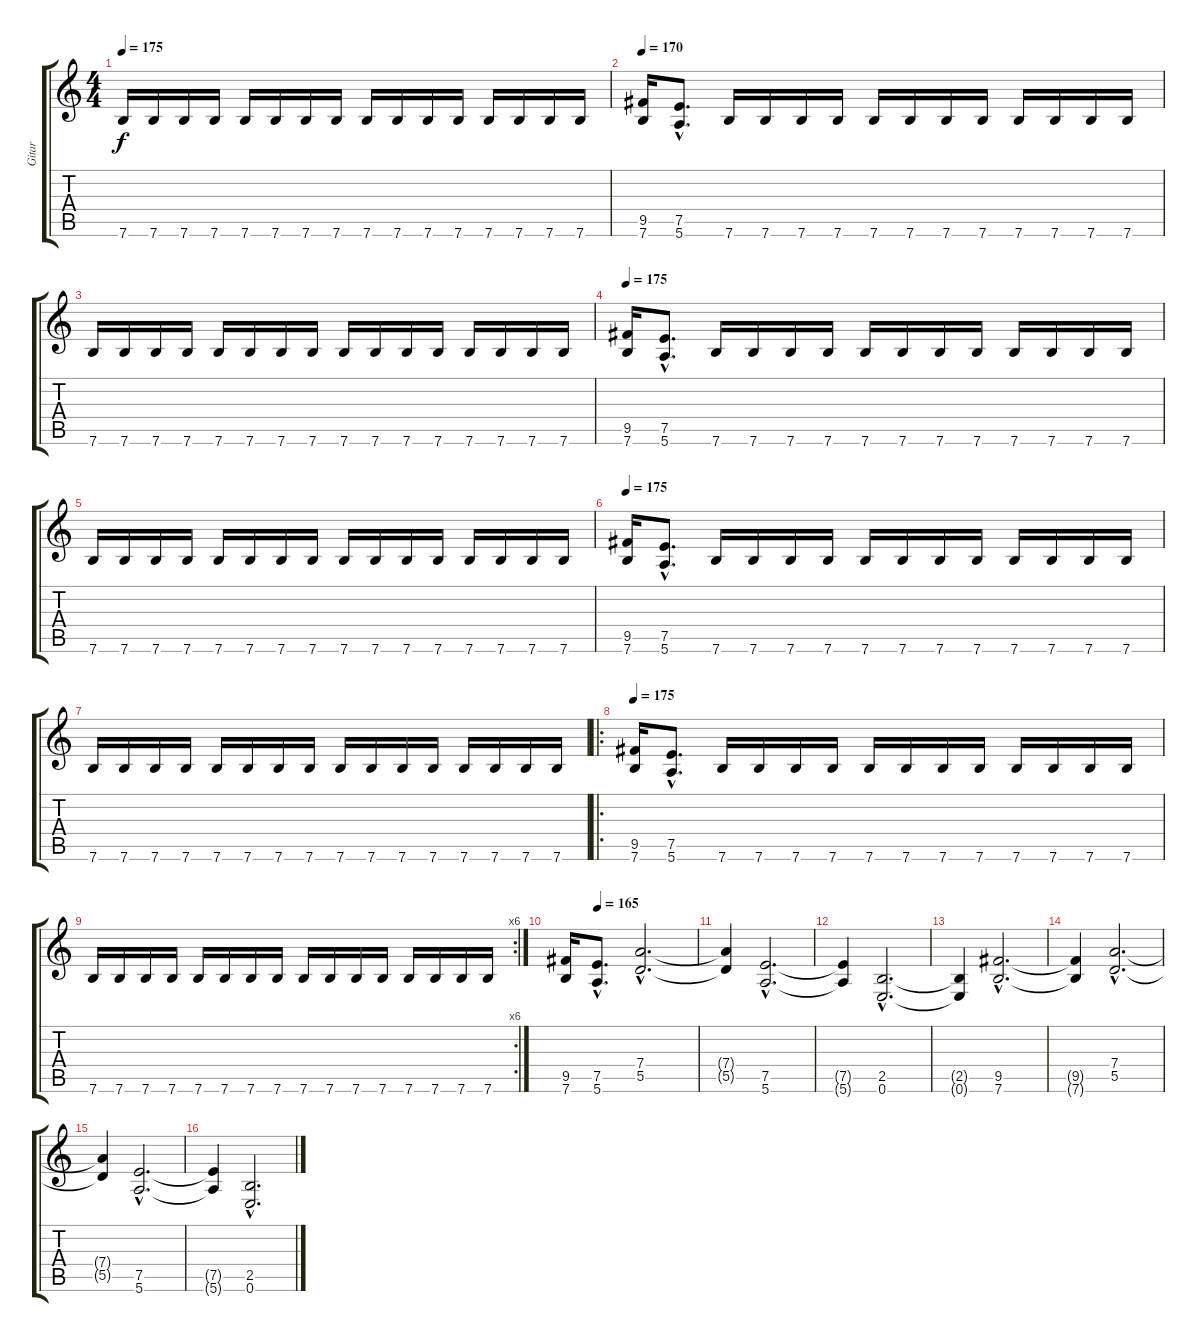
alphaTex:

\track ("Gitar" "Gitar") {instrument distortionguitar}
\staff {score tabs}
\tuning (E4 B3 G3 D3 A2 E2) {hide}
\ts (4 4)
\tempo 175
\clef g2
\ks c
7.6.16{dy f} 7.6.16 7.6.16 7.6.16 7.6.16 7.6.16 7.6.16 7.6.16 7.6.16 7.6.16 7.6.16 7.6.16 7.6.16 7.6.16 7.6.16 7.6.16 |
\tempo 170
(9.5 7.6).16 (7.5{hac} 5.6{hac}).8{d} 7.6.16 7.6.16 7.6.16 7.6.16 7.6.16 7.6.16 7.6.16 7.6.16 7.6.16 7.6.16 7.6.16 7.6.16 |
7.6.16 7.6.16 7.6.16 7.6.16 7.6.16 7.6.16 7.6.16 7.6.16 7.6.16 7.6.16 7.6.16 7.6.16 7.6.16 7.6.16 7.6.16 7.6.16 |
\tempo 175
(9.5 7.6).16 (7.5{hac} 5.6{hac}).8{d} 7.6.16 7.6.16 7.6.16 7.6.16 7.6.16 7.6.16 7.6.16 7.6.16 7.6.16 7.6.16 7.6.16 7.6.16 |
7.6.16 7.6.16 7.6.16 7.6.16 7.6.16 7.6.16 7.6.16 7.6.16 7.6.16 7.6.16 7.6.16 7.6.16 7.6.16 7.6.16 7.6.16 7.6.16 |
\tempo 175
(9.5 7.6).16 (7.5{hac} 5.6{hac}).8{d} 7.6.16 7.6.16 7.6.16 7.6.16 7.6.16 7.6.16 7.6.16 7.6.16 7.6.16 7.6.16 7.6.16 7.6.16 |
7.6.16 7.6.16 7.6.16 7.6.16 7.6.16 7.6.16 7.6.16 7.6.16 7.6.16 7.6.16 7.6.16 7.6.16 7.6.16 7.6.16 7.6.16 7.6.16 |
\ro
\tempo 175
(9.5 7.6).16 (7.5{hac} 5.6{hac}).8{d} 7.6.16 7.6.16 7.6.16 7.6.16 7.6.16 7.6.16 7.6.16 7.6.16 7.6.16 7.6.16 7.6.16 7.6.16 |
\rc 6
7.6.16 7.6.16 7.6.16 7.6.16 7.6.16 7.6.16 7.6.16 7.6.16 7.6.16 7.6.16 7.6.16 7.6.16 7.6.16 7.6.16 7.6.16 7.6.16 |
\section ("" "")
\tempo (165 0.25)
(9.5 7.6).16 (7.5{hac} 5.6{hac}).8{d} (7.4{hac} 5.5{hac}).2{d} |
(7.4{t} 5.5{t}).4 (7.5{hac} 5.6{hac}).2{d} |
(7.5{t} 5.6{t}).4 (2.5{hac} 0.6{hac}).2{d} |
(2.5{t} 0.6{t}).4 (9.5{hac} 7.6{hac}).2{d} |
(9.5{t} 7.6{t}).4 (7.4{hac} 5.5{hac}).2{d} |
(7.4{t} 5.5{t}).4 (7.5{hac} 5.6{hac}).2{d} |
(7.5{t} 5.6{t}).4 (2.5{hac} 0.6{hac}).2{d}
